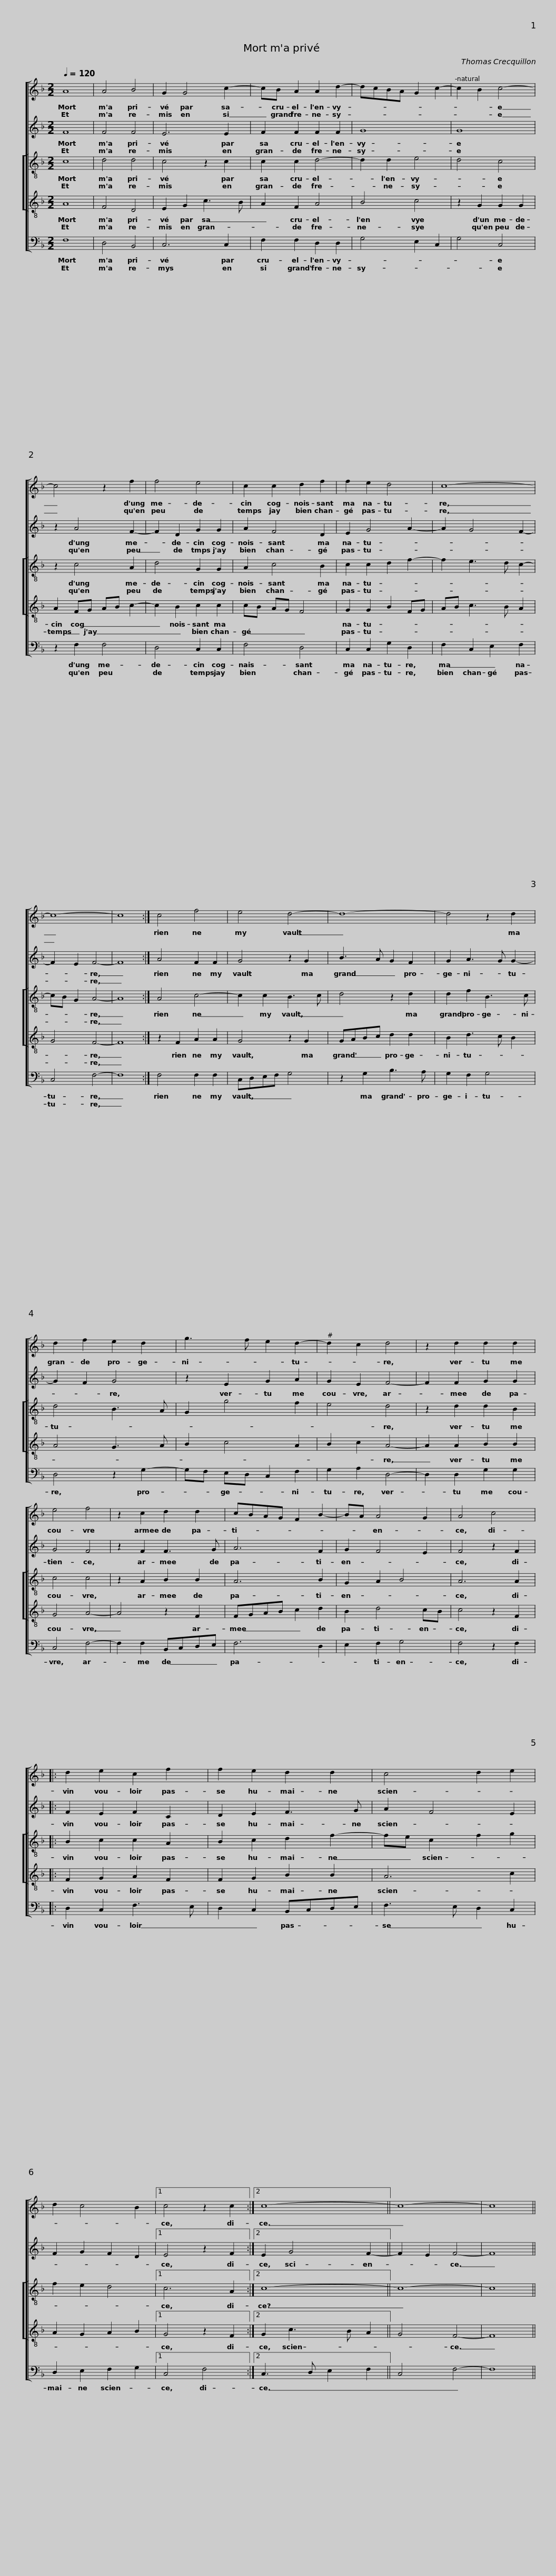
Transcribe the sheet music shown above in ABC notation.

X:1
%%score [ 1 2 [ 3 4 ] 5 ]
L:1/8
Q:1/4=120
M:2/2
I:linebreak $
K:F
V:1 treble
V:2 treble
V:3 treble-8
V:4 treble-8
V:5 bass
V:1
 A8 | A4 B4 | G2 G4 c2- | cB A2 A2 d2- | dcBA G2 c2- |$ %5
 c2 B2 c4- | c4 z2 f2 | f4 e4 | c2 c2 d2 f2 | f2 e2 d4 |$ %10
 c8- | c8- | c8 :| c4 f4 | e4 d4- |$ %15
 d8- | d4 z2 d2 | d2 f2 e2 d2 | g3 f e2 d2- | d2 c2 d4 |$ %20
 z2 d2 d2 d2 | e4 f4 | z2 c2 d2 d2 | cBAG F2 B2- | BA A4 G2 |$ %25
 A4 c4 |: d2 e2 c2 f2 | f2 e2 d2 d2 | c4 d2 e2 | d2 c4 B2 |1$ %30
 c4 z2 c2 :|2 c8- || c8- | c8 || %34
V:2
 F8 | F4 F4 | E6 E2 | F2 F2 F2 F2 | G8 |$ %5
 G8 | z2 A4 F2- | F2 D2 G2 G2 | A2 F4 D2 | E2 G4 A2- |$ %10
 A2 G4 F2- | F2 E2 F4- | F8 :| A4 F2 F2 | G4 z2 G2 |$ %15
 B3 A G2 F2 | G2 A3 G G2- | G2 F2 G4 | z2 E2 G2 A2 | G2 E2 F4- |$ %20
 F2 F2 G2 G2 | G4 F4 | z2 F2 F3 G | A6 F2 | G2 F4 E2 |$ %25
 F4 z2 F2 |: F2 E2 F2 C2 | D2 E2 F3 G | A2 F4 E2 | F2 G2 F2 D2 |1$ %30
 E4 z2 F2 :|2 E2 G4 F2- || F2 E2 F4- | F8 || %34
V:3
 c8 | d4 d4 | c4 z2 c2 | c2 c2 d4- | d2 d2 e4 |$ %5
 d4 c4 | z2 c4 A2 | d4 G2 G2 | A2 c4 B2 | c2 c2 d2 f2- |$ %10
 f2 e3 d c2- | cB G2 A4- | A8 :| A4 c4- | c2 c2 B3 c |$ %15
 d4 z2 d2 | d2 f2 B3 c | d4 B3 A | G2 g4 f2 | e4 d4 |$ %20
 z2 d2 d2 B2 | c4 c4 | z2 A2 B2 B2 | A6 B2 | G2 A2 B4 |$ %25
 A6 A2 |: B2 c2 c2 A2 | B2 c2 d2 f2- | fe c2 f2 g2 | f2 e2 d4 |1$ %30
 c6 A2 :|2 c8- || c8- | c8 || %34
V:4
 A8 | F4 D4 | E2 G2 c3 B | A2 F2 A4 | B4 c4 |$ %5
 z2 G2 G2 G2 | A2 FG AB c2- | c2 B2 c2 c2 | cB AG F4 | G2 G2 B2 FG |$ %10
 AB c3 B A2 | G4 F4- | F8 :| z2 F2 A2 A2 | G4 z2 G2 |$ %15
 GABc d2 d2 | B2 d3 c B2 | A4 G3 A | B2 c4 A2 | B2 c2 A4- |$ %20
 A2 A2 B2 B2 | G4 A4- | A4 z2 F2 | FGAB c2 d2 | B2 d4 cB |$ %25
 c4 z2 F2 |: F2 G2 A2 F2 | F2 G2 B2 B2 | A6 c2 | A2 G2 A2 B2 |1$ %30
 G4 z2 F2 :|2 G2 c3 B A2 || G4 F4- | F8 || %34
V:5
 F,8 | D,4 B,,4 | C,6 C,2 | F,2 F,2 D,2 D,2 | G,4 E,2 C,2 |$ %5
 G,4 C,4 | z2 F,2 F,4 | D,4 C,2 C,2 | F,4 D,4 | C,2 C,2 G,2 D,2 |$ %10
 F,2 C,2 E,2 F,2 | C,4 F,4- | F,8 :| F,4 F,2 F,2 | C,D,E,F, G,4 |$ %15
 z2 G,2 B,3 A, | G,2 F,2 G,4 | D,4 z2 G,2- | G,F, E,D, C,2 F,2 | G,2 A,2 D,4- |$ %20
 D,2 D,2 G,2 G,2 | C,4 F,4- | F,2 F,2 B,,C,D,E, | F,6 D,2 | E,2 F,2 G,4 |$ %25
 F,4 z2 F,2 |: D,2 C,2 F,3 E, | D,2 C,2 B,,C,D,E, | F,3 E, D,2 C,2 | D,2 E,2 F,2 G,2 |1$ %30
 C,4 F,4 :|2 C,3 D, E,2 F,2 || C,4 F,4- | F,8 || %34
